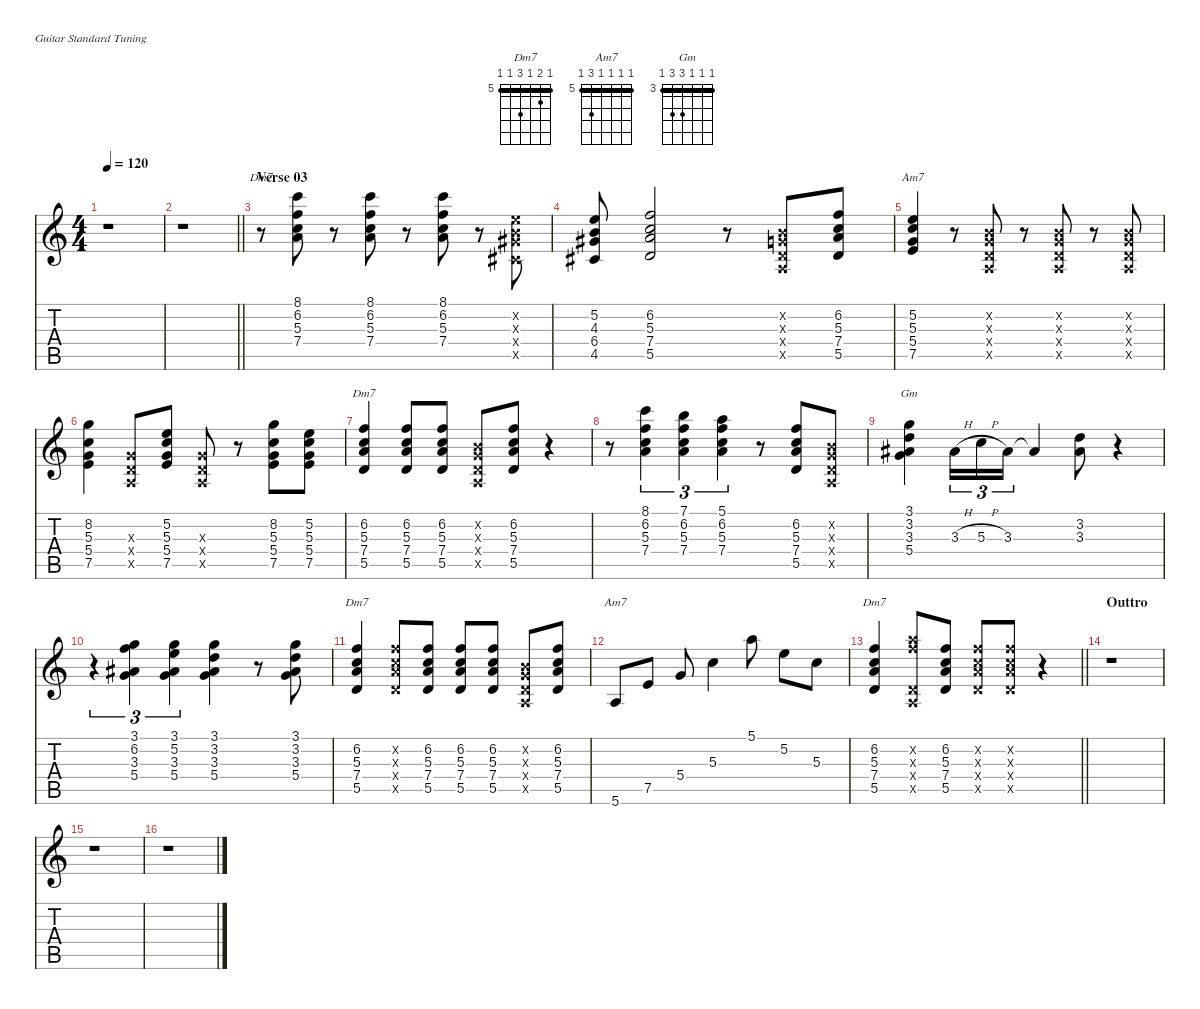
\defaultSystemsLayout 4
\hideDynamics
\bracketExtendMode nobrackets
\singleTrackTrackNamePolicy hidden
\multiTrackTrackNamePolicy hidden
\firstSystemTrackNameMode fullname
\firstSystemTrackNameOrientation horizontal
\otherSystemsTrackNameOrientation horizontal
\track ("Guitarra 2 - Ritmo" "el.guit.") {instrument electricguitarclean}
\staff {score tabs}
\tuning (E4 B3 G3 D3 A2 E2)
\chord ("Dm7" 5 6 5 7 5 5) {firstfret 5 barre (5 5 5)}
\chord ("Am7" 5 5 5 5 7 5) {firstfret 5 barre (5 5 5 5)}
\chord ("Gm" 3 3 3 5 5 3) {firstfret 3 barre (3 3 3)}
\ts (4 4)
\tempo 120
\clef g2
\ks c
r.1{dy f beam Down} |
\barLineRight lightlight
r.1{beam Down} |
\section ("" "Verse 03")
r.8{ch "Dm7" beam Down} (8.1 6.2 5.3 7.4).8{beam Down} r.8{beam Down} (8.1 6.2 5.3 7.4).8{beam Down} r.8{beam Down} (8.1 6.2 5.3 7.4).8{beam Down} r.8{beam Down} (5.2{x} 4.3{x} 6.4{x acc #} 4.5{x acc #}).8{beam Up} |
(5.2 4.3 6.4{acc #} 4.5{acc #}).8{beam Up} (6.2 5.3 7.4 5.5).2{beam Up} r.8{beam Up} (0.2{x} 0.3{x} 0.4{x} 0.5{x}).8{beam Up} (6.2 5.3 7.4 5.5).8{beam Up} |
(5.2 5.3 5.4 7.5).4{ch "Am7" beam Up} r.8{beam Up} (0.2{x} 0.3{x} 0.4{x} 0.5{x}).8{beam Up} r.8{beam Up} (0.2{x} 0.3{x} 0.4{x} 0.5{x}).8{beam Up} r.8{beam Up} (0.2{x} 0.3{x} 0.4{x} 0.5{x}).8{beam Up} |
(8.2 5.3 5.4 7.5).4{beam Down} (0.3{x} 0.4{x} 0.5{x}).8{beam Up} (5.2 5.3 5.4 7.5).8{beam Up} (0.3{x} 0.4{x} 0.5{x}).8{beam Up} r.8{beam Up} (8.2 5.3 5.4 7.5).8{beam Down} (5.2 5.3 5.4 7.5).8{beam Down} |
(6.2 5.3 7.4 5.5).4{ch "Dm7" beam Up} (6.2 5.3 7.4 5.5).8{beam Up} (6.2 5.3 7.4 5.5).8{beam Up} (0.2{x} 0.3{x} 0.4{x} 0.5{x}).8{beam Up} (6.2 5.3 7.4 5.5).8{beam Up} r.4{beam Up} |
r.8{beam Down} (8.1 6.2 5.3 7.4).4{tu (3 2) beam Down} (7.1 6.2 5.3 7.4).4{tu (3 2) beam Down} (5.1 6.2 5.3 7.4).4{tu (3 2) beam Down} r.8{beam Down} (6.2 5.3 7.4 5.5).8{beam Up} (0.2{x} 0.3{x} 0.4{x} 0.5{x}).8{beam Up} |
(3.1 3.2 3.3{acc #} 5.4).4{ch "Gm" beam Down} 3.3{h acc #}.16{tu (3 2) beam Down} 5.3{h}.16{tu (3 2) beam Down} 3.3{acc #}.16{tu (3 2) beam Down} 3.3{t acc #}.4{beam Up} (3.2 3.3{acc #}).8{beam Down} r.4{beam Down} |
r.4{tu (3 2) beam Down} (3.1 6.2 3.3{acc #} 5.4).4{tu (3 2) beam Down} (3.1 5.2 3.3{acc #} 5.4).4{tu (3 2) beam Down} (3.1 3.2 3.3{acc #} 5.4).4{beam Down} r.8{beam Down} (3.1 3.2 3.3{acc #} 5.4).8{beam Down} |
(6.2 5.3 7.4 5.5).4{ch "Dm7" beam Up} (6.2{x} 5.3{x} 7.4{x} 5.5{x}).8{beam Up} (6.2 5.3 7.4 5.5).8{beam Up} (6.2 5.3 7.4 5.5).8{beam Up} (6.2 5.3 7.4 5.5).8{beam Up} (0.2{x} 0.3{x} 0.4{x} 0.5{x}).8{beam Up} (6.2 5.3 7.4 5.5).8{beam Up} |
5.6.8{ch "Am7" beam Up} 7.5.8{beam Up} 5.4.8{beam Up} 5.3.4{beam Down} 5.1.8{beam Down} 5.2.8{beam Down} 5.3.8{beam Down} |
\barLineRight lightlight
(6.2 5.3 7.4 5.5).4{ch "Dm7" beam Up} (10.2{x} 10.3{x} 0.4{x} 0.5{x}).8{beam Up} (6.2 5.3 7.4 5.5).8{beam Up} (6.2{x} 5.3{x} 7.4{x} 5.5{x}).8{beam Up} (6.2{x} 5.3{x} 7.4{x} 5.5{x}).8{beam Up} r.4{beam Up} |
\section ("" "Outtro")
r.1{beam Down} |
r.1{beam Down} |
r.1{beam Down}
